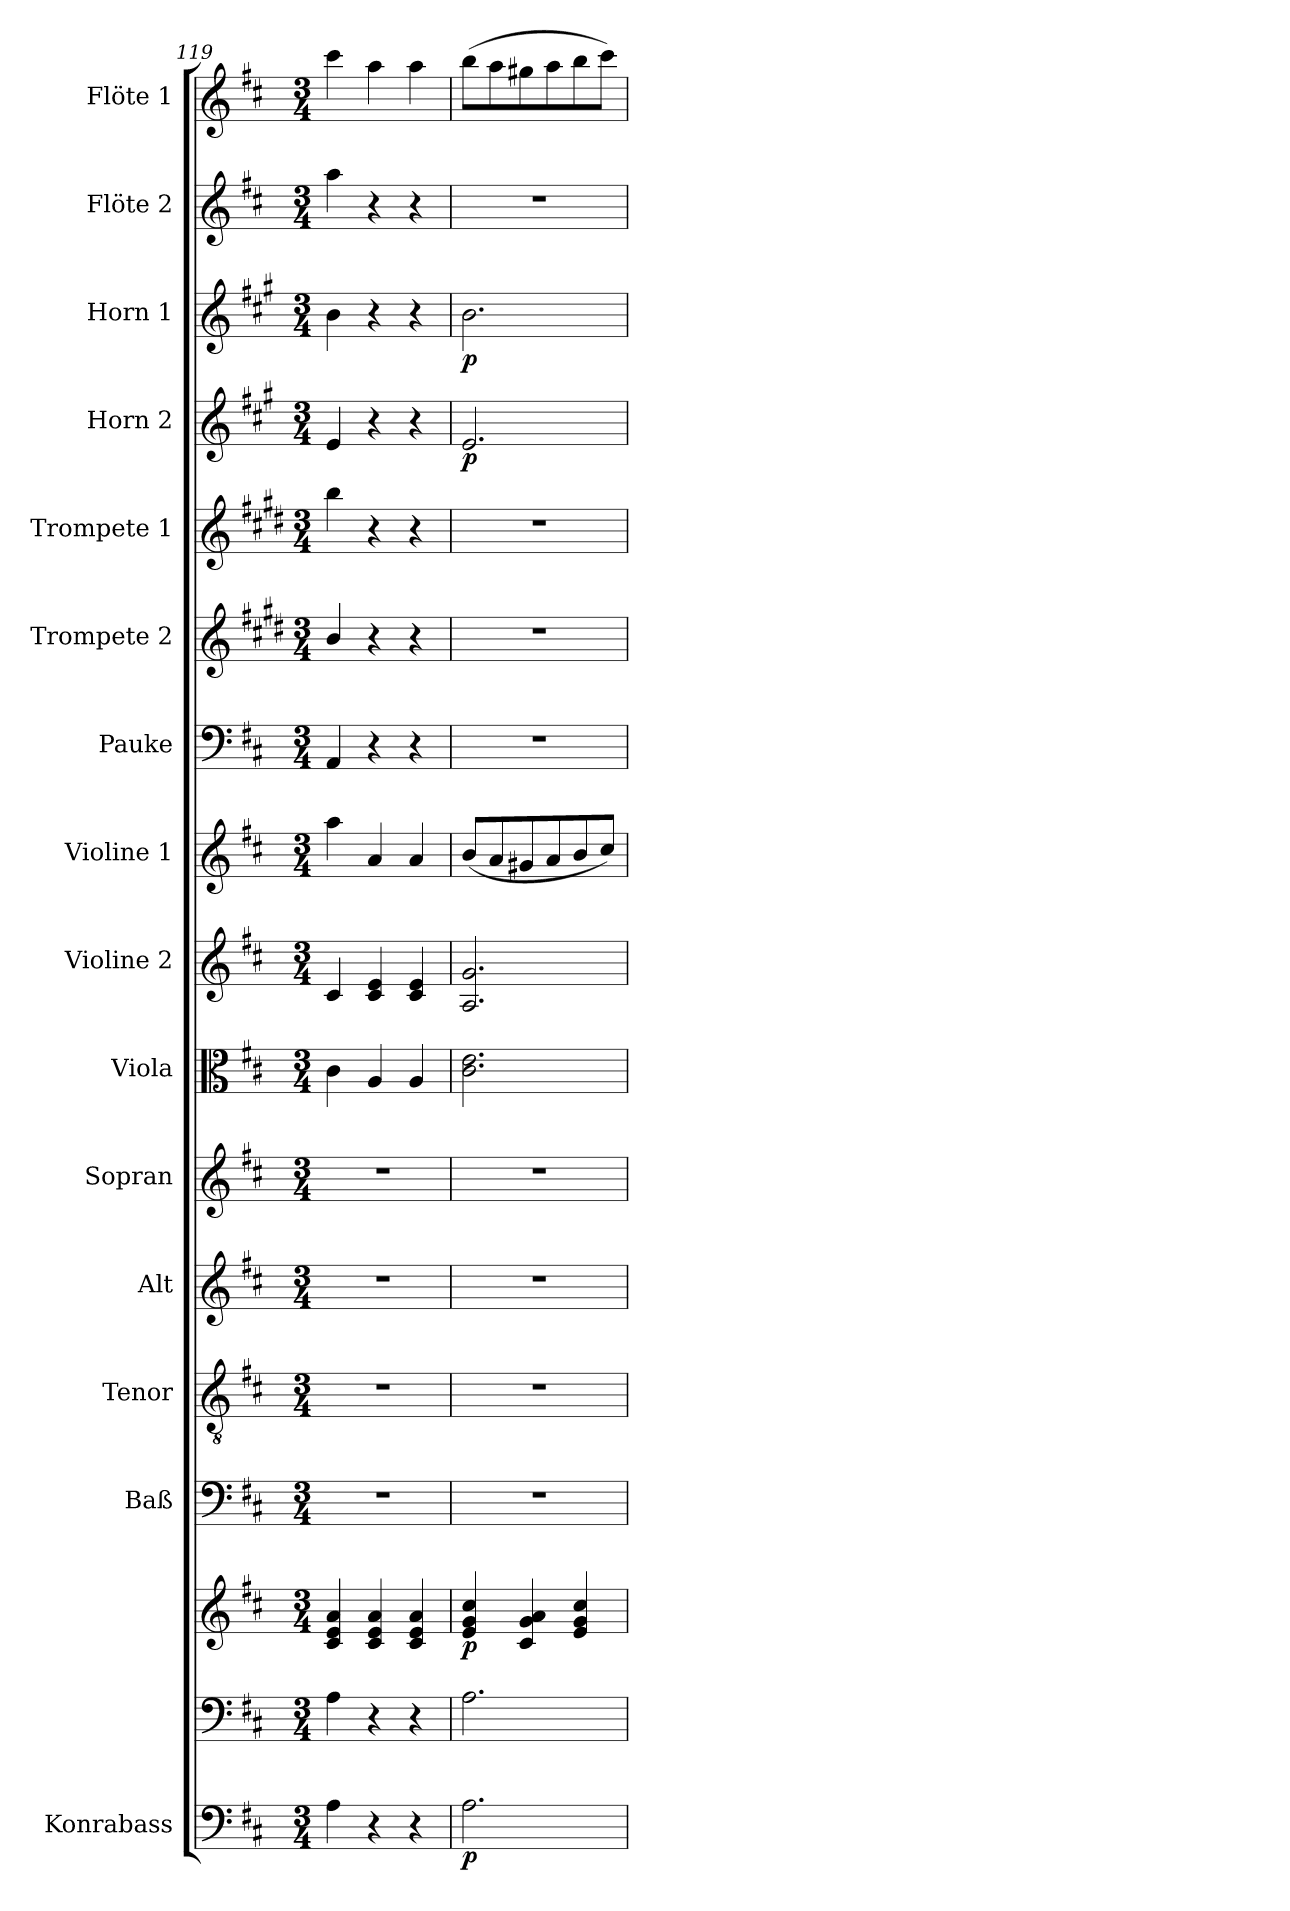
**kern	**dynam	**kern	**kern	**dynam	**kern	**kern	**kern	**kern	**kern	**kern	**kern	**kern	**kern	**kern	**kern	**dynam	**kern	**dynam	**kern	**kern
*part16	*part16	*part15	*part15	*part15	*part14	*part13	*part12	*part11	*part10	*part9	*part8	*part7	*part6	*part5	*part4	*part4	*part3	*part3	*part2	*part1
*staff17	*staff17	*staff16	*staff15	*staff15/16	*staff14	*staff13	*staff12	*staff11	*staff10	*staff9	*staff8	*staff7	*staff6	*staff5	*staff4	*staff4	*staff3	*staff3	*staff2	*staff1
*I"Konrabass	*	*	*	*	*I"Baß	*I"Tenor	*I"Alt	*I"Sopran	*I"Viola	*I"Violine 2	*I"Violine 1	*I"Pauke	*I"Trompete 2	*I"Trompete 1	*I"Horn 2	*	*I"Horn 1	*	*I"Flöte 2	*I"Flöte 1
*I'Kb.	*	*	*	*	*I'Baß	*I'Ten	*I'Alt	*I'Sop	*I'Vla.	*I'Vln. 2	*I'Vln. 1	*I'Pk.	*I'Trp. 2	*I'Trp. 1	*I'Hrn. 2	*	*I'Hrn. 1	*	*I'Fl. 2	*I'Fl. 1
*clefF4	*	*clefF4	*clefG2	*	*clefF4	*clefGv2	*clefG2	*clefG2	*clefC3	*clefG2	*clefG2	*clefF4	*clefG2	*clefG2	*clefG2	*	*clefG2	*	*clefG2	*clefG2
*ITrd7c12	*	*	*	*	*	*	*	*	*	*	*	*	*ITrd1c2	*ITrd1c2	*ITrd4c7	*	*ITrd4c7	*	*	*
*k[f#c#]	*	*k[f#c#]	*k[f#c#]	*	*k[f#c#]	*k[f#c#]	*k[f#c#]	*k[f#c#]	*k[f#c#]	*k[f#c#]	*k[f#c#]	*k[f#c#]	*k[f#c#]	*k[f#c#]	*k[f#c#]	*	*k[f#c#]	*	*k[f#c#]	*k[f#c#]
*D:	*	*D:	*D:	*	*D:	*D:	*D:	*D:	*D:	*D:	*D:	*D:	*D:	*D:	*D:	*	*D:	*	*D:	*D:
*M3/4	*	*M3/4	*M3/4	*	*M3/4	*M3/4	*M3/4	*M3/4	*M3/4	*M3/4	*M3/4	*M3/4	*M3/4	*M3/4	*M3/4	*	*M3/4	*	*M3/4	*M3/4
=119	=119	=119	=119	=119	=119	=119	=119	=119	=119	=119	=119	=119	=119	=119	=119	=119	=119	=119	=119	=119
4AA\	.	4A\	4c#/ 4e/ 4a/	.	2.r	2.r	2.r	2.r	4c#\	4c#/	4aa\	4AA/	4a/	4aa\	4A/	.	4e\	.	4aa\	4ccc#\
4r	.	4r	4c#/ 4e/ 4a/	.	.	.	.	.	4A/	4c#/ 4e/	4a/	4r	4r	4r	4r	.	4r	.	4r	4aa\
4r	.	4r	4c#/ 4e/ 4a/	.	.	.	.	.	4A/	4c#/ 4e/	4a/	4r	4r	4r	4r	.	4r	.	4r	4aa\
!!LO:PB:g=z
=120	=120	=120	=120	=120	=120	=120	=120	=120	=120	=120	=120	=120	=120	=120	=120	=120	=120	=120	=120	=120
!	!LO:DY:b	!	!	!LO:DY:b	!	!	!	!	!	!	!	!	!	!	!	!LO:DY:b	!	!LO:DY:b	!	!
2.AA\	p	2.A\	4e/ 4g/ 4cc#/	p	2.r	2.r	2.r	2.r	2.c#\ 2.e\	2.A/ 2.g/	(<8b/L	2.r	2.r	2.r	2.A/	p	2.e\	p	2.r	(>8bb\L
.	.	.	.	.	.	.	.	.	.	.	8a/	.	.	.	.	.	.	.	.	8aa\
.	.	.	4c#/ 4g/ 4a/	.	.	.	.	.	.	.	8g#X/	.	.	.	.	.	.	.	.	8gg#X\
.	.	.	.	.	.	.	.	.	.	.	8a/	.	.	.	.	.	.	.	.	8aa\
.	.	.	4e/ 4g/ 4cc#/	.	.	.	.	.	.	.	8b/	.	.	.	.	.	.	.	.	8bb\
.	.	.	.	.	.	.	.	.	.	.	8cc#/J)	.	.	.	.	.	.	.	.	8ccc#\J)
=	=	=	=	=	=	=	=	=	=	=	=	=	=	=	=	=	=	=	=	=
*-	*-	*-	*-	*-	*-	*-	*-	*-	*-	*-	*-	*-	*-	*-	*-	*-	*-	*-	*-	*-
